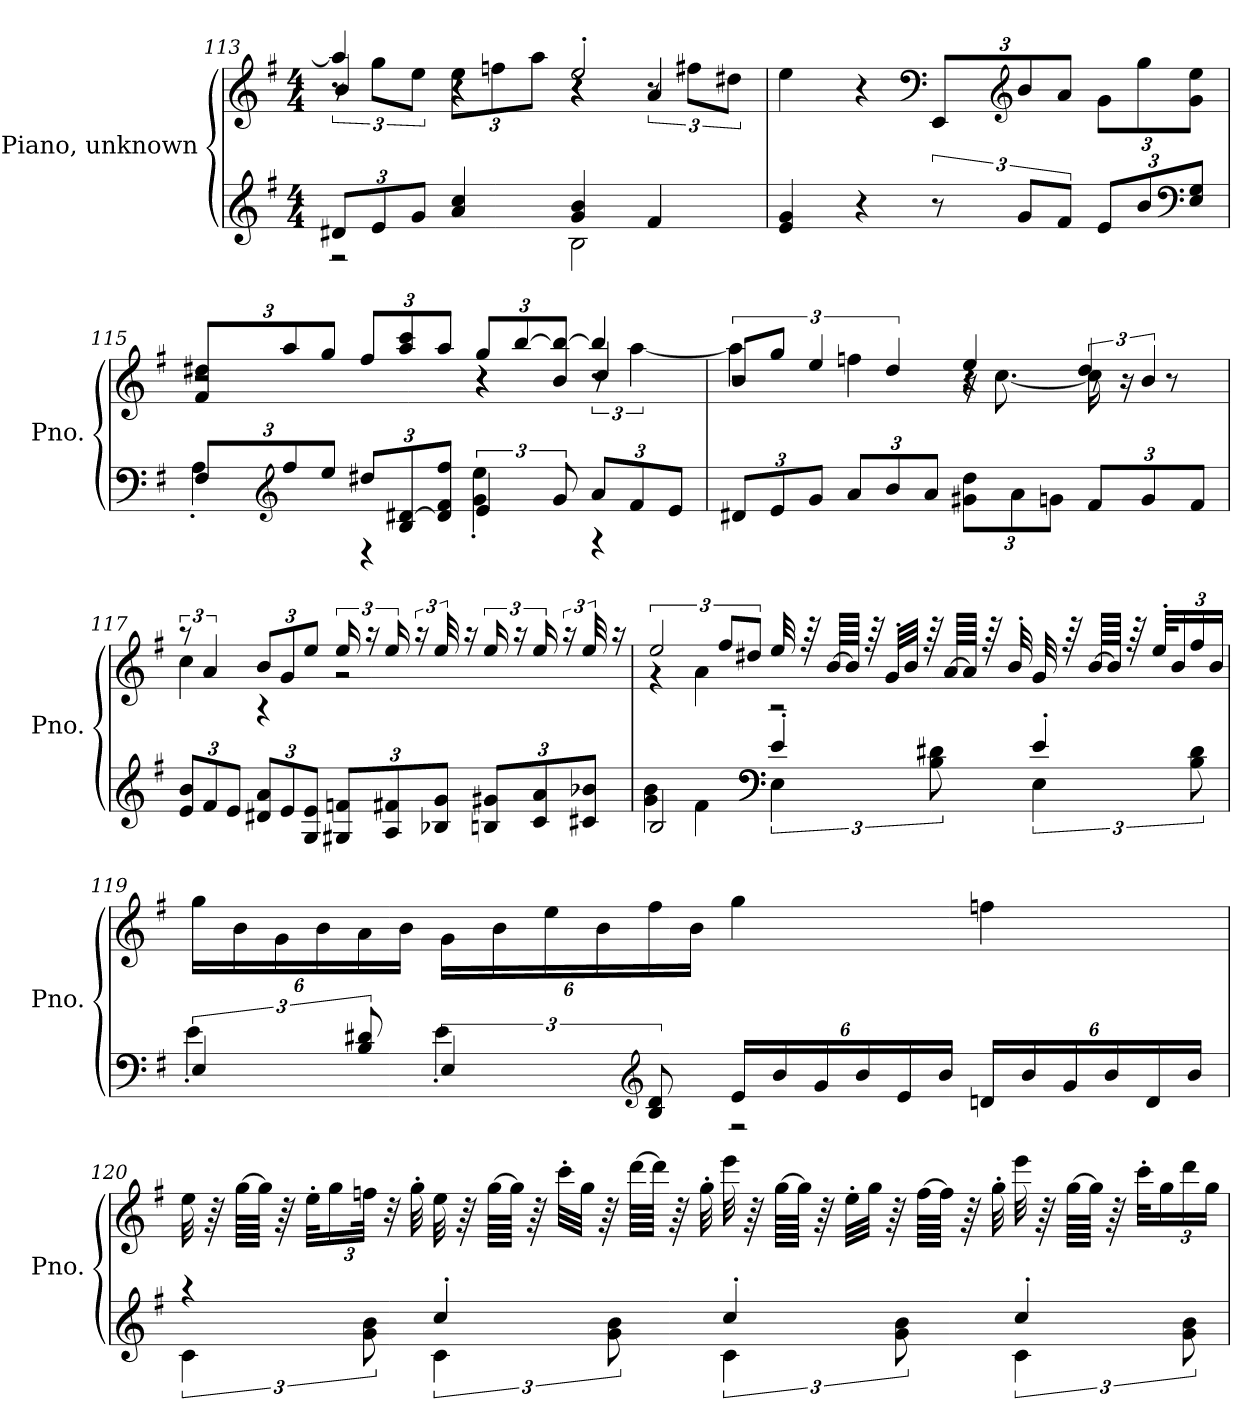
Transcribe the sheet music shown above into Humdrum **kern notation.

**kern	**kern
*part1	*part1
*staff2	*staff1
*I"Piano, unknown	*
*I'Pno.	*
*clefG2	*clefG2
*k[f#]	*k[f#]
*M4/4	*M4/4
*Xbrackettup	*
=113	=113
*^	*^
*	*	*	*^
12d#X/L	2r	4aa/]	12r	4b/
12e/	.	.	12gg\L	.
12g/J	.	.	12ee\J	.
*	*	*	*Xbrackettup	*
4a/ 4cc/	.	4r	12ee\L	4r
.	.	.	12ffn\	.
.	.	.	12aa\J	.
4g/ 4b/	2B\	2ee'/	4r	4r
*	*	*	*brackettup	*
4f#/	.	.	12r	4a/
.	.	.	12ff#X\L	.
.	.	.	12dd#X\J	.
*v	*v	*	*	*
*	*v	*v	*v
!!LO:LB:g=z
=114	=114
4e/ 4g/	4ee\
4r	4r
*	*clefF4
*brackettup	*Xbrackettup
12r	12EE/L
*	*clefG2
12g/L	12b/
12f#/J	12a/J
*Xbrackettup	*
12e/L	12g\L
12b/	12gg\
*clefF4	*
12E/ 12G/J	12g\ 12ee\J
=115	=115
*^	*^
*	*	*	*^
12F#/L	4A'\	12f#/ 12dd#X/L	2r	2r
*clefG2	*	*	*	*
12ff#/	.	12aa/	.	.
12ee/J	.	12gg/J	.	.
12dd#X/L	4r	12ff#/L	.	.
12B/ [12d#X/	.	12aa/ 12ccc/	.	.
12d#/] 12f#/ 12ff#/J	.	12aa/J	.	.
*brackettup	*	*	*	*
6e/	4g\' 4ee\'	12gg/L	4r	4r
.	.	[12bb/	.	.
12g/	.	12b/ 12bb/_J	.	.
*Xbrackettup	*	*	*brackettup	*
12a/L	4r	4bb/]	12r	4cc/
12f#/	.	.	[6aa\	.
12e/J	.	.	.	.
*v	*v	*	*	*
!!LO:LB:g=z	!!	!!
=116	=116	=116	=116
12d#X/L	12b/L	4aa\]	2r
12e/	12gg/J	.	.
12g/J	6ee/	.	.
12a/L	.	4ffn\	.
12b/	6dd/	.	.
12a/J	.	.	.
12g#X\ 12dd\L	4ee/	16r	4r
.	.	[8.cc\	.
12a\	.	.	.
12gn\J	.	.	.
12f#/L	12r	16cc\]	4dd/
.	.	16r	.
12g/	6b/	.	.
.	.	8r	.
12f#/J	.	.	.
*	*	*v	*v
=117	=117	=117
12e/ 12b/L	12r	4cc\
12f#/	6a/	.
12e/J	.	.
*	*Xbrackettup	*
12d#X/ 12a/L	12b/L	4r
12e/	12g/	.
12G/ 12e/J	12ee/J	.
*	*brackettup	*
12G#X/ 12fn/L	24ee/	2r
.	24r	.
12A/ 12f#X/	24ee/	.
.	24r	.
12B-X/ 12g/J	48ee/	.
.	16r	.
12Bn/ 12g#X/L	24ee/	.
.	24r	.
12c/ 12a/	24ee/	.
.	24r	.
12c#X/ 12b-X/J	48ee/	.
.	16r	.
!!LO:LB:g=z	!!
=118	=118	=118
*^	*	*
2B/	4g\ 4b\	3ee/	4r
.	4f#\	.	4a\
.	.	12ff#/L	.
.	.	12dd#X/J	.
*clefF4	*	*	*
*	*brackettup	*	*
4e'/	6E\	32ee/	2r
.	.	64r	.
.	.	[64b/LLLL	.
.	.	64b/JJJJ]	.
.	.	64r	.
.	.	32g'/LLL	.
.	.	32b/JJJ	.
.	.	64r	.
.	12B\ 12d#X\	.	.
.	.	[64a/LLLL	.
.	.	64a/JJJJ]	.
.	.	64r	.
.	.	32b'/	.
4e'/	6E\	32g/	.
.	.	64r	.
.	.	[64b/LLLL	.
.	.	64b/JJJJ]	.
.	.	64r	.
.	.	32ee'/KLL	.
*	*	*Xbrackettup	*
.	.	24b/	.
.	12B\ 12d#\	24ff#/	.
.	.	24b/JJ	.
*	*	*v	*v
!!LO:LB:g=z
=119	=119	=119
6E/	4e'\	24gg\LL
.	.	24b\
.	.	24g\
.	.	24b\
12B/ 12d#X/	.	24a\
.	.	24b\JJ
6E/	4e'\	24g\LL
.	.	24b\
.	.	24ee\
.	.	24b\
*clefG2	*	*
12B/ 12d#/	.	24ff#\
.	.	24b\JJ
*Xbrackettup	*	*
24e/LL	2r	4gg\
24b/	.	.
24g/	.	.
24b/	.	.
24e/	.	.
24b/JJ	.	.
24dn/LL	.	4ffn\
24b/	.	.
24g/	.	.
24b/	.	.
24d/	.	.
24b/JJ	.	.
!!LO:LB:g=z
=120	=120	=120
*	*brackettup	*
4r	6c\	32ee\
.	.	64r
.	.	[64gg\LLLL
.	.	64gg\JJJJ]
.	.	64r
.	.	32ee'\KLL
.	.	24gg\
.	12g\ 12b\	48ffn\JJk
.	.	32r
.	.	32gg'\
4cc'/	6c\	32ee\
.	.	64r
.	.	[64gg\LLLL
.	.	64gg\JJJJ]
.	.	64r
.	.	32ccc'\LLL
.	.	32gg\JJJ
.	.	64r
.	12g\ 12b\	.
.	.	[64ddd\LLLL
.	.	64ddd\JJJJ]
.	.	64r
.	.	32gg'\
4cc'/	6c\	32eee\
.	.	64r
.	.	[64gg\LLLL
.	.	64gg\JJJJ]
.	.	64r
.	.	32ee'\LLL
.	.	32gg\JJJ
.	.	64r
.	12g\ 12b\	.
.	.	[64ff\LLLL
.	.	64ff\JJJJ]
.	.	64r
.	.	32gg'\
4cc'/	6c\	32eee\
.	.	64r
.	.	[64gg\LLLL
.	.	64gg\JJJJ]
.	.	64r
.	.	32ccc'\KLL
.	.	24gg\
.	12g\ 12b\	24ddd\
.	.	24gg\JJ
*v	*v	*
=	=
*-	*-
